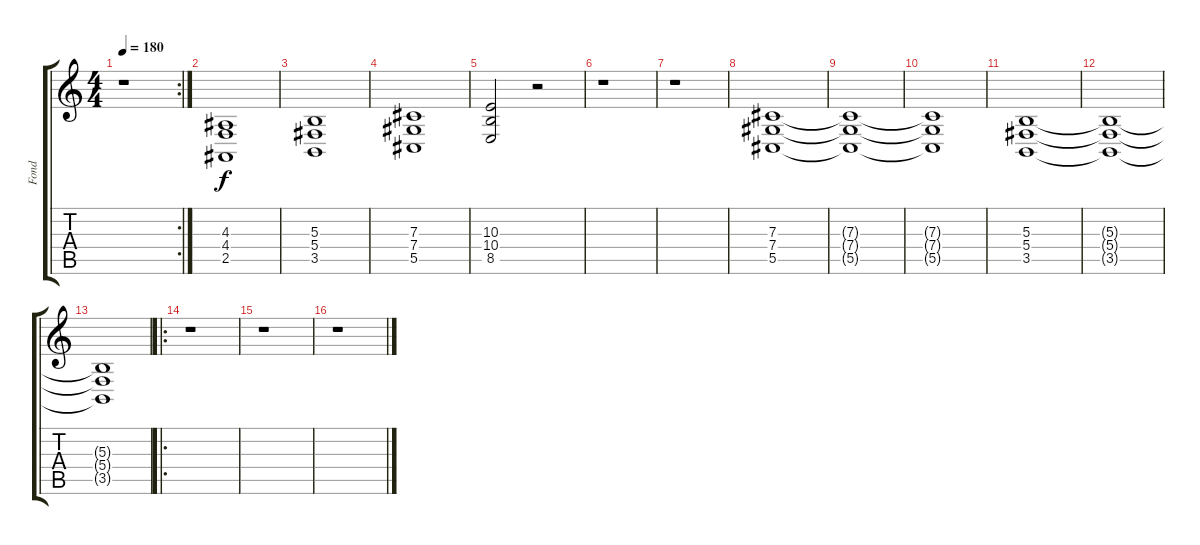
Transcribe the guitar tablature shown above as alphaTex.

\track ("Fond" "Fond") {instrument choiraahs}
\staff {score tabs}
\tuning (Eb4 Bb3 Gb3 Db3 Ab2 Eb2) {hide}
\rc 2
\ts (4 4)
\tempo 180
\clef g2
\ks c
r.1{dy f} |
(4.3 4.4 2.5).1 |
(5.3 5.4 3.5).1 |
(7.3 7.4 5.5).1 |
(10.3 10.4 8.5).2 r.2 |
r.1 |
r.1 |
(7.3 7.4 5.5).1 |
(7.3{t} 7.4{t} 5.5{t}).1 |
(7.3{t} 7.4{t} 5.5{t}).1 |
(5.3 5.4 3.5).1 |
(5.3{t} 5.4{t} 3.5{t}).1 |
(5.3{t} 5.4{t} 3.5{t}).1 |
\ro
r.1 |
r.1 |
r.1
